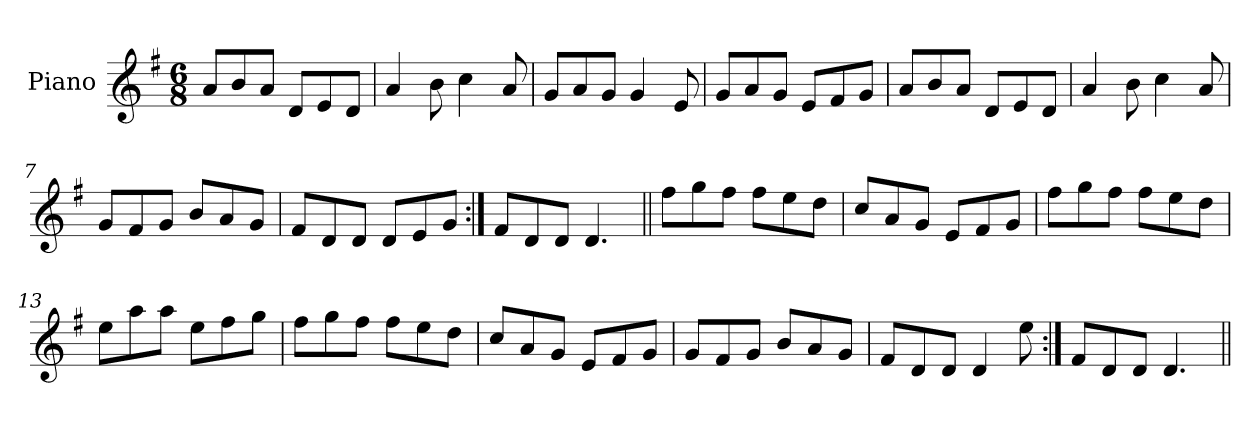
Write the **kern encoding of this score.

**kern
*part1
*staff1
*I"Piano
*I'Pno
*clefG2
*k[f#]
*D:mix
*M6/8
=1
8a/L
8b/
8a/J
8d/L
8e/
8d/J
=2
4a/
8b\
4cc\
8a/
=3
8g/L
8a/
8g/J
4g/
8e/
=4
8g/L
8a/
8g/J
8e/L
8f#/
8g/J
=5
8a/L
8b/
8a/J
8d/L
8e/
8d/J
=6
4a/
8b\
4cc\
8a/
=7
8g/L
8f#/
8g/J
8b/L
8a/
8g/J
=8
8f#/L
8d/
8d/J
8d/L
8e/
8g/J
=9:|!
8f#/L
8d/
8d/J
4.d/
=10||
8ff#\L
8gg\
8ff#\J
8ff#\L
8ee\
8dd\J
=11
8cc/L
8a/
8g/J
8e/L
8f#/
8g/J
=12
8ff#\L
8gg\
8ff#\J
8ff#\L
8ee\
8dd\J
=13
8ee\L
8aa\
8aa\J
8ee\L
8ff#\
8gg\J
=14
8ff#\L
8gg\
8ff#\J
8ff#\L
8ee\
8dd\J
=15
8cc/L
8a/
8g/J
8e/L
8f#/
8g/J
=16
8g/L
8f#/
8g/J
8b/L
8a/
8g/J
=17
8f#/L
8d/
8d/J
4d/
8ee\
=18:|!
8f#/L
8d/
8d/J
4.d/
=||
*-
